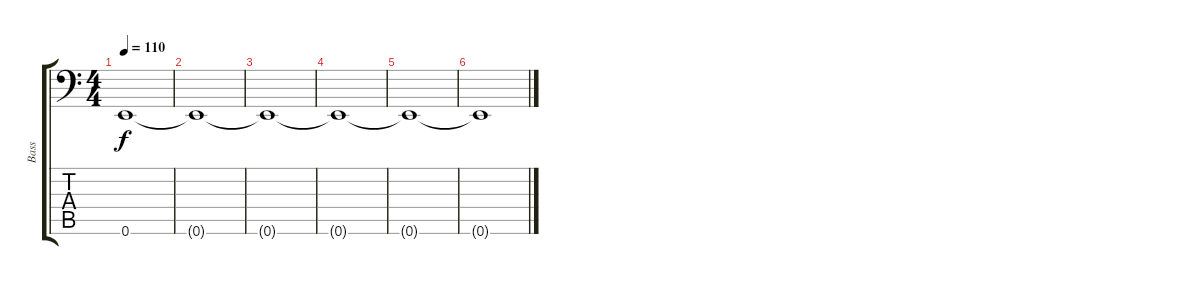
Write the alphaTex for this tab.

\track ("Bass" "Bass") {instrument electricbassfinger}
\staff {score tabs}
\tuning (E3 B2 G2 D2 A1 E1) {hide}
\ts (4 4)
\tempo 110
\clef f4
\ks c
0.6{t}.1{dy f} |
0.6{t}.1 |
0.6{t}.1 |
0.6{t}.1 |
0.6{t}.1 |
0.6{t}.1
